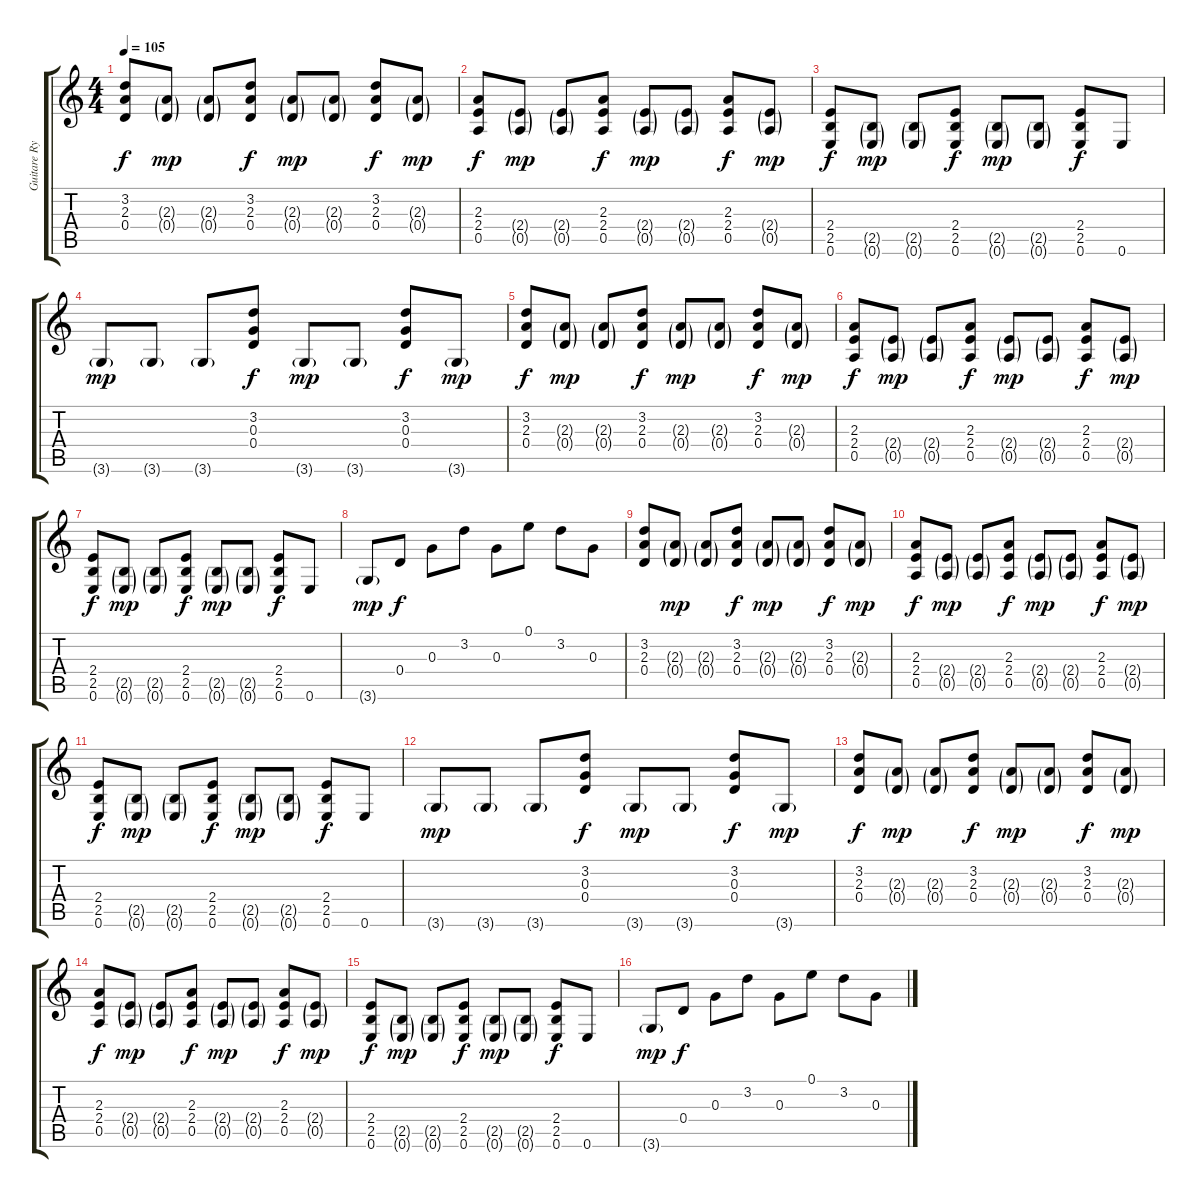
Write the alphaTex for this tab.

\track ("Guitare Rythme" "Guitare Ry") {instrument electricguitarjazz}
\staff {score tabs}
\tuning (E4 B3 G3 D3 A2 E2) {hide}
\ts (4 4)
\tempo 105
\clef g2
\ks c
(3.2 2.3 0.4).8{dy f} (2.3{g} 0.4{g}).8{dy mp} (2.3{g} 0.4{g}).8 (3.2 2.3 0.4).8{dy f} (2.3{g} 0.4{g}).8{dy mp} (2.3{g} 0.4{g}).8 (3.2 2.3 0.4).8{dy f} (2.3{g} 0.4{g}).8{dy mp} |
(2.3 2.4 0.5).8{dy f} (2.4{g} 0.5{g}).8{dy mp} (2.4{g} 0.5{g}).8 (2.3 2.4 0.5).8{dy f} (2.4{g} 0.5{g}).8{dy mp} (2.4{g} 0.5{g}).8 (2.3 2.4 0.5).8{dy f} (2.4{g} 0.5{g}).8{dy mp} |
(2.4 2.5 0.6).8{dy f} (2.5{g} 0.6{g}).8{dy mp} (2.5{g} 0.6{g}).8 (2.4 2.5 0.6).8{dy f} (2.5{g} 0.6{g}).8{dy mp} (2.5{g} 0.6{g}).8 (2.4 2.5 0.6).8{dy f} 0.6.8 |
3.6{g}.8{dy mp} 3.6{g}.8 3.6{g}.8 (3.2 0.3 0.4).8{dy f} 3.6{g}.8{dy mp} 3.6{g}.8 (3.2 0.3 0.4).8{dy f} 3.6{g}.8{dy mp} |
(3.2 2.3 0.4).8{dy f} (2.3{g} 0.4{g}).8{dy mp} (2.3{g} 0.4{g}).8 (3.2 2.3 0.4).8{dy f} (2.3{g} 0.4{g}).8{dy mp} (2.3{g} 0.4{g}).8 (3.2 2.3 0.4).8{dy f} (2.3{g} 0.4{g}).8{dy mp} |
(2.3 2.4 0.5).8{dy f} (2.4{g} 0.5{g}).8{dy mp} (2.4{g} 0.5{g}).8 (2.3 2.4 0.5).8{dy f} (2.4{g} 0.5{g}).8{dy mp} (2.4{g} 0.5{g}).8 (2.3 2.4 0.5).8{dy f} (2.4{g} 0.5{g}).8{dy mp} |
(2.4 2.5 0.6).8{dy f} (2.5{g} 0.6{g}).8{dy mp} (2.5{g} 0.6{g}).8 (2.4 2.5 0.6).8{dy f} (2.5{g} 0.6{g}).8{dy mp} (2.5{g} 0.6{g}).8 (2.4 2.5 0.6).8{dy f} 0.6.8 |
3.6{g}.8{dy mp} 0.4.8{dy f} 0.3.8 3.2.8 0.3.8 0.1.8 3.2.8 0.3.8 |
(3.2 2.3 0.4).8 (2.3{g} 0.4{g}).8{dy mp} (2.3{g} 0.4{g}).8 (3.2 2.3 0.4).8{dy f} (2.3{g} 0.4{g}).8{dy mp} (2.3{g} 0.4{g}).8 (3.2 2.3 0.4).8{dy f} (2.3{g} 0.4{g}).8{dy mp} |
(2.3 2.4 0.5).8{dy f} (2.4{g} 0.5{g}).8{dy mp} (2.4{g} 0.5{g}).8 (2.3 2.4 0.5).8{dy f} (2.4{g} 0.5{g}).8{dy mp} (2.4{g} 0.5{g}).8 (2.3 2.4 0.5).8{dy f} (2.4{g} 0.5{g}).8{dy mp} |
(2.4 2.5 0.6).8{dy f} (2.5{g} 0.6{g}).8{dy mp} (2.5{g} 0.6{g}).8 (2.4 2.5 0.6).8{dy f} (2.5{g} 0.6{g}).8{dy mp} (2.5{g} 0.6{g}).8 (2.4 2.5 0.6).8{dy f} 0.6.8 |
3.6{g}.8{dy mp} 3.6{g}.8 3.6{g}.8 (3.2 0.3 0.4).8{dy f} 3.6{g}.8{dy mp} 3.6{g}.8 (3.2 0.3 0.4).8{dy f} 3.6{g}.8{dy mp} |
(3.2 2.3 0.4).8{dy f} (2.3{g} 0.4{g}).8{dy mp} (2.3{g} 0.4{g}).8 (3.2 2.3 0.4).8{dy f} (2.3{g} 0.4{g}).8{dy mp} (2.3{g} 0.4{g}).8 (3.2 2.3 0.4).8{dy f} (2.3{g} 0.4{g}).8{dy mp} |
(2.3 2.4 0.5).8{dy f} (2.4{g} 0.5{g}).8{dy mp} (2.4{g} 0.5{g}).8 (2.3 2.4 0.5).8{dy f} (2.4{g} 0.5{g}).8{dy mp} (2.4{g} 0.5{g}).8 (2.3 2.4 0.5).8{dy f} (2.4{g} 0.5{g}).8{dy mp} |
(2.4 2.5 0.6).8{dy f} (2.5{g} 0.6{g}).8{dy mp} (2.5{g} 0.6{g}).8 (2.4 2.5 0.6).8{dy f} (2.5{g} 0.6{g}).8{dy mp} (2.5{g} 0.6{g}).8 (2.4 2.5 0.6).8{dy f} 0.6.8 |
3.6{g}.8{dy mp} 0.4.8{dy f} 0.3.8 3.2.8 0.3.8 0.1.8 3.2.8 0.3.8
